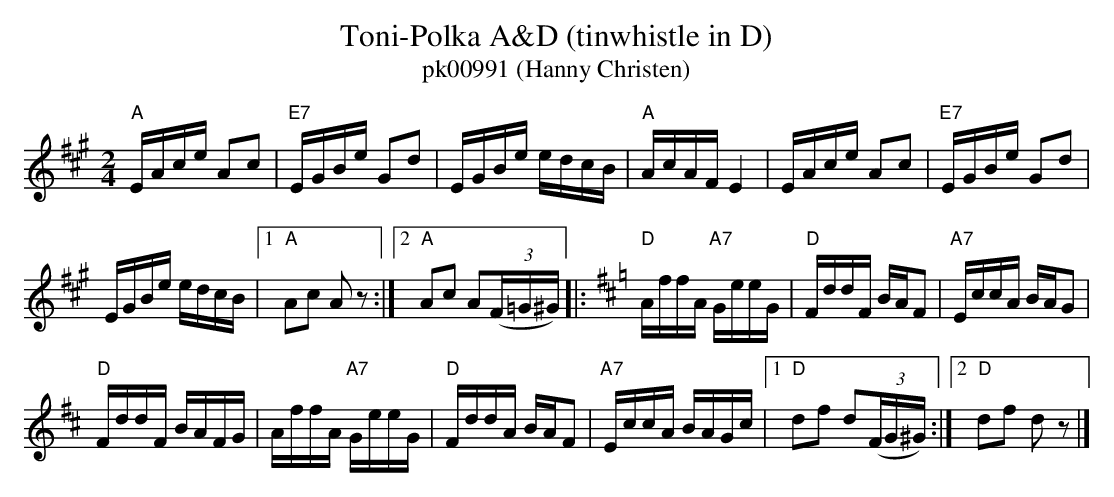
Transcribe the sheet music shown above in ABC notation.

X:1
T:Toni-Polka A&D (tinwhistle in D)
T:pk00991 (Hanny Christen)
M:2/4
L:1/16
K:A %%MIDI gchordon
"A"EAce A2c2 | "E7"EGBe G2d2 | EGBe edcB | "A"AcAFE4 | EAce A2c2 | "E7"EGBe G2d2 |
EGBe edcB |1 "A"A2c2 A2z2 :|2 "A"A2c2 A2((3F=G^G) |: [K:D] "D"AffA "A7"GeeG | "D"FddF BAF2 | "A7"EccA BAG2 |
"D"FddF BAFG | AffA "A7"GeeG | "D"FddA BAF2 | "A7"EccA BAGc |1 "D"d2f2 d2((3FG^G) :|2 "D"d2f2 d2z2 |]
